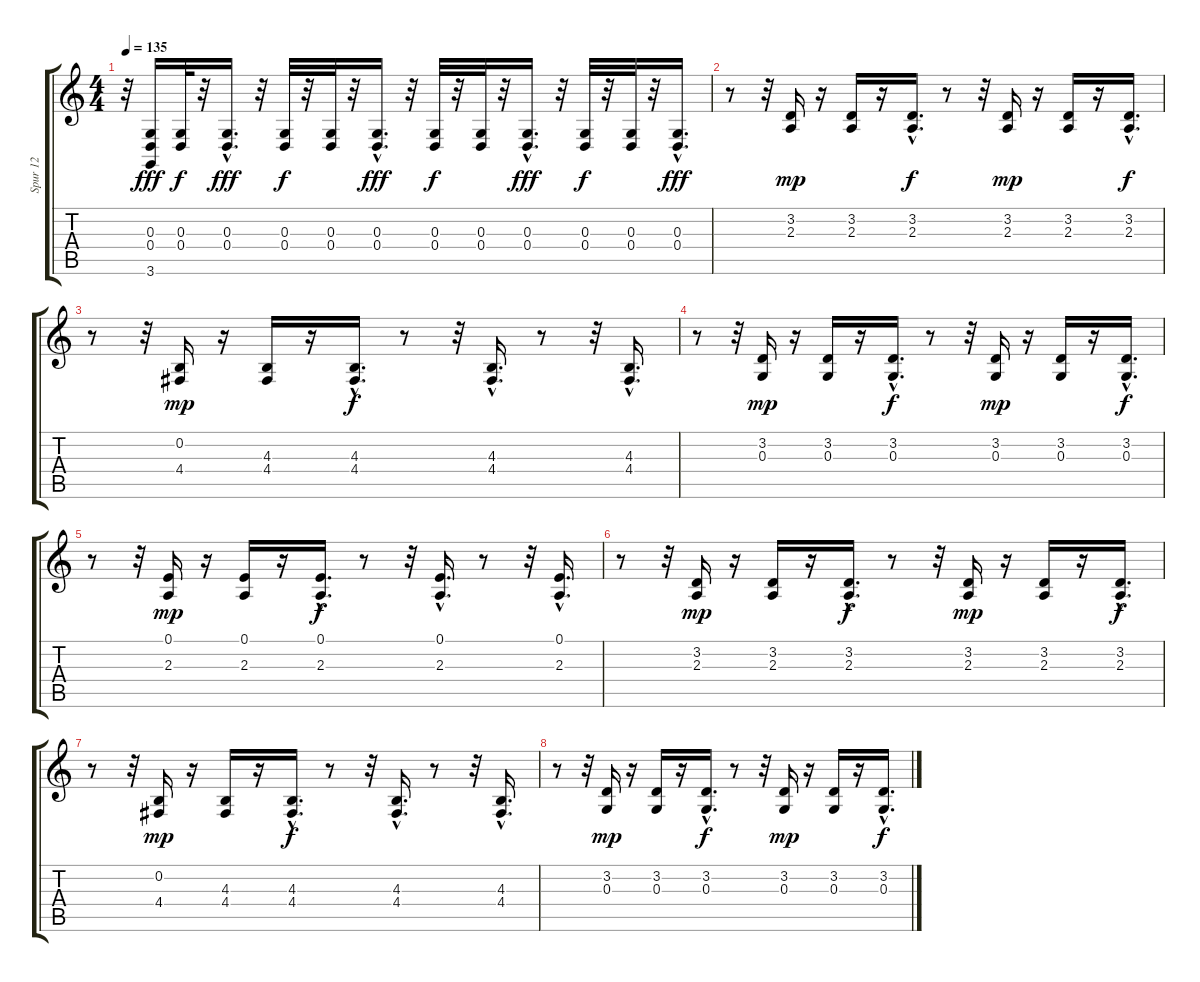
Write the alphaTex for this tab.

\track ("Spur 12" "Spur 12") {instrument lead8bassandlead}
\staff {score tabs}
\tuning (E4 B3 G3 D3 A2 E2) {hide}
\ts (4 4)
\tempo 135
\clef g2
\ks c
r.32{dy fff} (0.3 0.4 3.6).16 (0.3 0.4).32{dy f} r.32 (0.3{hac} 0.4{hac}).16{d dy fff} r.32 (0.3 0.4).32{dy f} r.32 (0.3 0.4).32 r.32 (0.3{hac} 0.4{hac}).16{d dy fff} r.32 (0.3 0.4).32{dy f} r.32 (0.3 0.4).32 r.32 (0.3{hac} 0.4{hac}).16{d dy fff} r.32 (0.3 0.4).32{dy f} r.32 (0.3 0.4).32 r.32 (0.3{hac} 0.4{hac}).16{d dy fff} |
r.8 r.32 (3.2 2.3).16{dy mp} r.16 (3.2 2.3).16 r.16 (3.2{hac} 2.3{hac}).16{d dy f} r.8 r.32 (3.2 2.3).16{dy mp} r.16 (3.2 2.3).16 r.16 (3.2{hac} 2.3{hac}).16{d dy f} |
r.8 r.32 (0.2 4.4).16{dy mp} r.16 (4.3 4.4).16 r.16 (4.3{hac} 4.4{hac}).16{d dy f} r.8 r.32 (4.3{hac} 4.4{hac}).16{d} r.8 r.32 (4.3{hac} 4.4{hac}).16{d} |
r.8 r.32 (3.2 0.3).16{dy mp} r.16 (3.2 0.3).16 r.16 (3.2{hac} 0.3{hac}).16{d dy f} r.8 r.32 (3.2 0.3).16{dy mp} r.16 (3.2 0.3).16 r.16 (3.2{hac} 0.3{hac}).16{d dy f} |
r.8 r.32 (0.1 2.3).16{dy mp} r.16 (0.1 2.3).16 r.16 (0.1{hac} 2.3{hac}).16{d dy f} r.8 r.32 (0.1{hac} 2.3{hac}).16{d} r.8 r.32 (0.1{hac} 2.3{hac}).16{d} |
r.8 r.32 (3.2 2.3).16{dy mp} r.16 (3.2 2.3).16 r.16 (3.2{hac} 2.3{hac}).16{d dy f} r.8 r.32 (3.2 2.3).16{dy mp} r.16 (3.2 2.3).16 r.16 (3.2{hac} 2.3{hac}).16{d dy f} |
r.8 r.32 (0.2 4.4).16{dy mp} r.16 (4.3 4.4).16 r.16 (4.3{hac} 4.4{hac}).16{d dy f} r.8 r.32 (4.3{hac} 4.4{hac}).16{d} r.8 r.32 (4.3{hac} 4.4{hac}).16{d} |
r.8 r.32 (3.2 0.3).16{dy mp} r.16 (3.2 0.3).16 r.16 (3.2{hac} 0.3{hac}).16{d dy f} r.8 r.32 (3.2 0.3).16{dy mp} r.16 (3.2 0.3).16 r.16 (3.2{hac} 0.3{hac}).16{d dy f}
